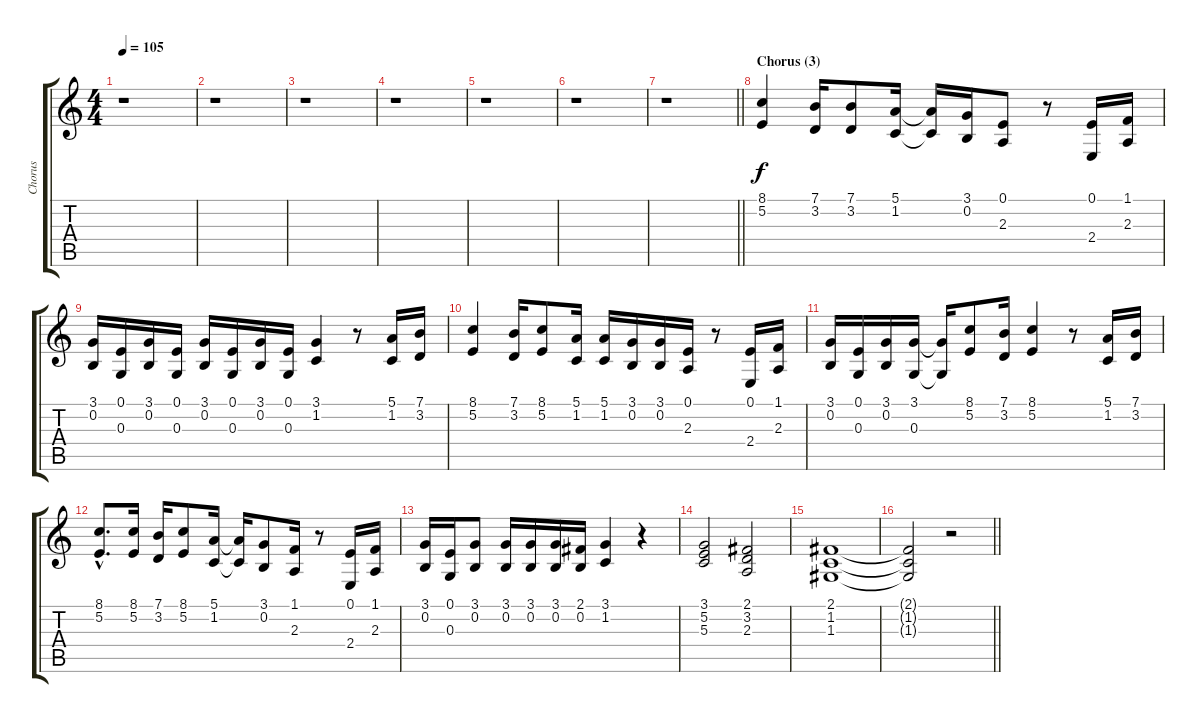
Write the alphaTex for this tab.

\track ("Chorus" "Chorus") {instrument sopranosax}
\staff {score tabs}
\tuning (E4 B3 G3 D3 A2 E2) {hide}
\ts (4 4)
\tempo 105
\clef g2
\ks aminor
r.1{dy f} |
r.1 |
r.1 |
r.1 |
r.1 |
r.1 |
\barLineRight lightlight
r.1 |
\section ("" "Chorus (3)")
(8.1 5.2).4 (7.1 3.2).16 (7.1 3.2).8 (5.1 1.2).16 (5.1{t} 1.2{t}).16 (3.1 0.2).16 (0.1 2.3).8 r.8 (0.1 2.4).16 (1.1 2.3).16 |
(3.1 0.2).16 (0.1 0.3).16 (3.1 0.2).16 (0.1 0.3).16 (3.1 0.2).16 (0.1 0.3).16 (3.1 0.2).16 (0.1 0.3).16 (3.1 1.2).4 r.8 (5.1 1.2).16 (7.1 3.2).16 |
(8.1 5.2).4 (7.1 3.2).16 (8.1 5.2).8 (5.1 1.2).16 (5.1 1.2).16 (3.1 0.2).16 (3.1 0.2).16 (0.1 2.3).16 r.8 (0.1 2.4).16 (1.1 2.3).16 |
(3.1 0.2).16 (0.1 0.3).16 (3.1 0.2).16 (3.1 0.3).16 (3.1{t} 0.3{t}).16 (8.1 5.2).8 (7.1 3.2).16 (8.1 5.2).4 r.8 (5.1 1.2).16 (7.1 3.2).16 |
(8.1{hac} 5.2{hac}).8{d} (8.1 5.2).16 (7.1 3.2).16 (8.1 5.2).8 (5.1 1.2).16 (5.1{t} 1.2{t}).16 (3.1 0.2).8 (1.1 2.3).16 r.8 (0.1 2.4).16 (1.1 2.3).16 |
(3.1 0.2).16 (0.1 0.3).16 (3.1 0.2).8 (3.1 0.2).16 (3.1 0.2).16 (3.1 0.2).16 (2.1 0.2).16 (3.1 1.2).4 r.4 |
(3.1 5.2 5.3).2 (2.1 3.2 2.3).2 |
(2.1 1.2 1.3).1 |
\barLineRight lightlight
(2.1{t} 1.2{t} 1.3{t}).2 r.2
